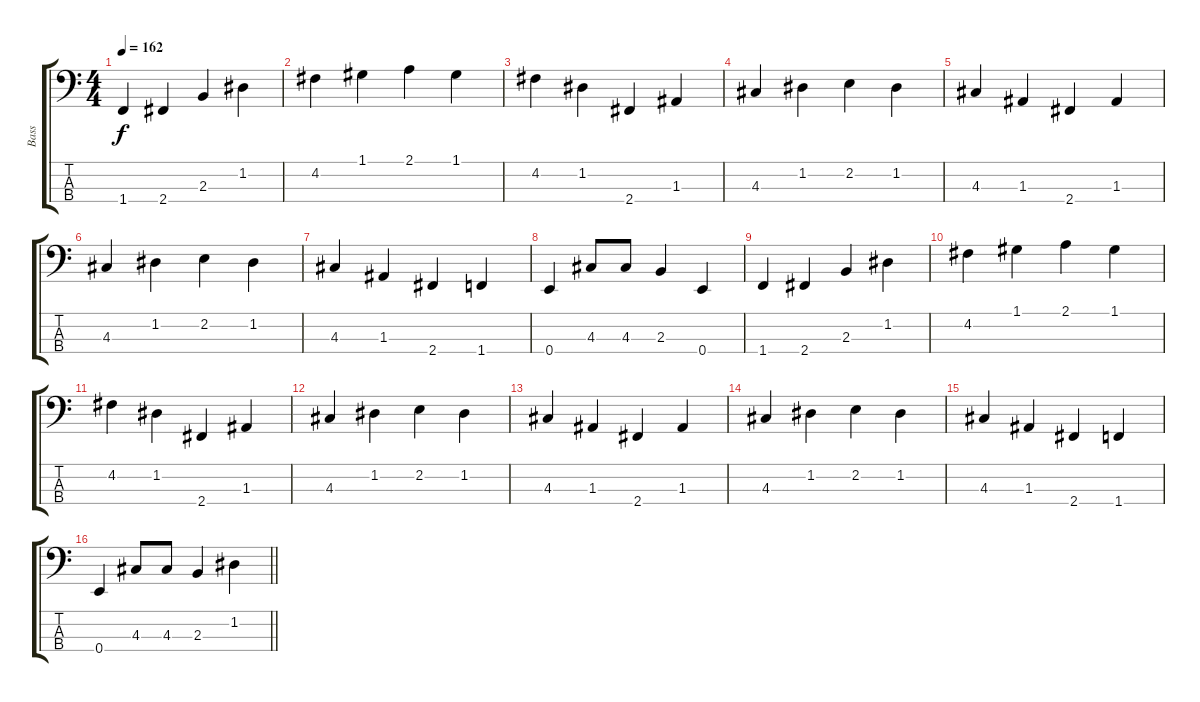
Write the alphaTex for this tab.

\track ("Bass" "Bass") {instrument electricbassfinger}
\staff {score tabs}
\tuning (G2 D2 A1 E1) {hide}
\ts (4 4)
\tempo 162
\clef f4
\ks c
1.4.4{dy f} 2.4.4 2.3.4 1.2.4 |
4.2.4 1.1.4 2.1.4 1.1.4 |
4.2.4 1.2.4 2.4.4 1.3.4 |
4.3.4 1.2.4 2.2.4 1.2.4 |
4.3.4 1.3.4 2.4.4 1.3.4 |
4.3.4 1.2.4 2.2.4 1.2.4 |
4.3.4 1.3.4 2.4.4 1.4.4 |
0.4.4 4.3.8 4.3.8 2.3.4 0.4.4 |
1.4.4 2.4.4 2.3.4 1.2.4 |
4.2.4 1.1.4 2.1.4 1.1.4 |
4.2.4 1.2.4 2.4.4 1.3.4 |
4.3.4 1.2.4 2.2.4 1.2.4 |
4.3.4 1.3.4 2.4.4 1.3.4 |
4.3.4 1.2.4 2.2.4 1.2.4 |
4.3.4 1.3.4 2.4.4 1.4.4 |
\barLineRight lightlight
0.4.4 4.3.8 4.3.8 2.3.4 1.2.4
